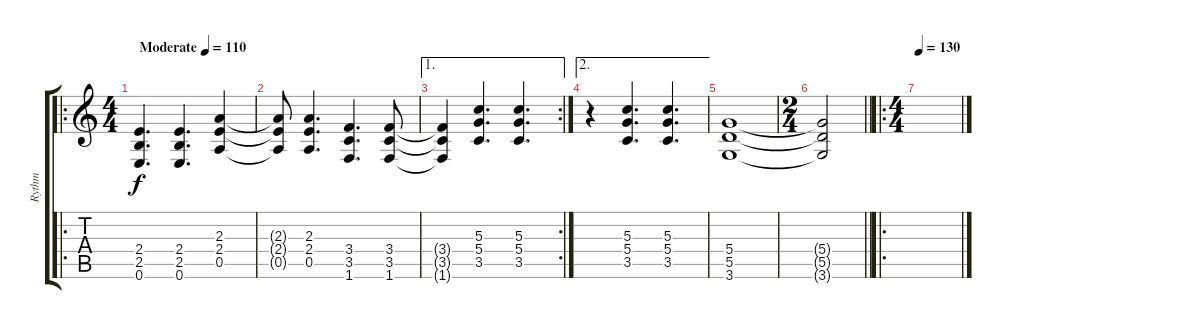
\track ("Rythm" "Rythm") {instrument electricguitarmuted}
\staff {score tabs}
\tuning (E4 B3 G3 D3 A2 E2) {hide}
\ro
\ts (4 4)
\tempo (110 "Moderate")
\clef g2
\ks c
(2.4 2.5 0.6).4{d dy f instrument electricguitarmuted} (2.4 2.5 0.6).4{d} (2.3 2.4 0.5).4 |
(2.3{t} 2.4{t} 0.5{t}).8 (2.3 2.4 0.5).4{d} (3.4 3.5 1.6).4{d} (3.4 3.5 1.6).8 |
\ae 1
\rc 2
(3.4{t} 3.5{t} 1.6{t}).4 (5.3 5.4 3.5).4{d} (5.3 5.4 3.5).4{d} |
\ae 2
r.4 (5.3 5.4 3.5).4{d} (5.3 5.4 3.5).4{d} |
(5.4 5.5 3.6).1 |
\ts (2 4)
\barLineRight lightlight
(5.4{t} 5.5{t} 3.6{t}).2 |
\ro
\ts (4 4)
\tempo 130
